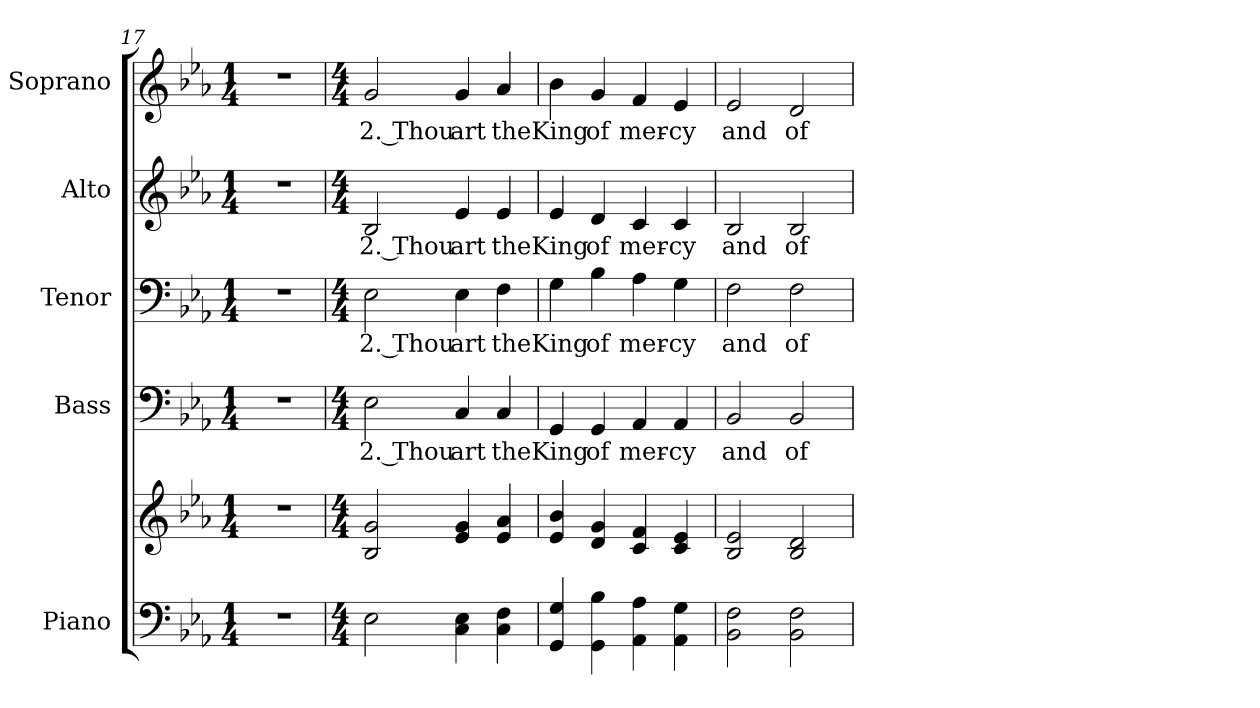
**kern	**kern	**kern	**text	**kern	**text	**kern	**text	**kern	**text
*part5	*part5	*part4	*part4	*part3	*part3	*part2	*part2	*part1	*part1
*staff6	*staff5	*staff4	*staff4	*staff3	*staff3	*staff2	*staff2	*staff1	*staff1
*I"Piano	*	*I"Bass	*	*I"Tenor	*	*I"Alto	*	*I"Soprano	*
*I'Pno.	*	*I'B.	*	*I'T.	*	*I'A.	*	*I'S.	*
!!LO:PB:g=z
*clefF4	*clefG2	*clefF4	*	*clefF4	*	*clefG2	*	*clefG2	*
*k[b-e-a-]	*k[b-e-a-]	*k[b-e-a-]	*	*k[b-e-a-]	*	*k[b-e-a-]	*	*k[b-e-a-]	*
*E-:	*E-:	*E-:	*	*E-:	*	*E-:	*	*E-:	*
*M1/4	*M1/4	*M1/4	*	*M1/4	*	*M1/4	*	*M1/4	*
=17	=17	=17	=17	=17	=17	=17	=17	=17	=17
!LO:N:vis=1	!LO:N:vis=1	!LO:N:vis=1	!	!LO:N:vis=1	!	!LO:N:vis=1	!	!LO:N:vis=1	!
4r	4r	4r	.	4r	.	4r	.	4r	.
=18	=18	=18	=18	=18	=18	=18	=18	=18	=18
*M4/4	*M4/4	*M4/4	*	*M4/4	*	*M4/4	*	*M4/4	*
!	!	!	!LO:LY:b:color=#000000	!	!	!	!	!	!
!	!	!	!	!	!LO:LY:b:color=#000000	!	!	!	!
!	!	!	!	!	!	!	!LO:LY:b:color=#000000	!	!
!	!	!	!	!	!	!	!	!	!LO:LY:b:color=#000000
2E-i\	2B-i/ 2gi	2E-i\	2. Thou	2E-i\	2. Thou	2B-i/	2. Thou	2gi/	2. Thou
!	!	!	!LO:LY:b:color=#000000	!	!	!	!	!	!
!	!	!	!	!	!LO:LY:b:color=#000000	!	!	!	!
!	!	!	!	!	!	!	!LO:LY:b:color=#000000	!	!
!	!	!	!	!	!	!	!	!	!LO:LY:b:color=#000000
4Ci\ 4E-i	4e-i/ 4gi	4Ci/	art	4E-i\	art	4e-i/	art	4gi/	art
!	!	!	!LO:LY:b:color=#000000	!	!	!	!	!	!
!	!	!	!	!	!LO:LY:b:color=#000000	!	!	!	!
!	!	!	!	!	!	!	!LO:LY:b:color=#000000	!	!
!	!	!	!	!	!	!	!	!	!LO:LY:b:color=#000000
4Ci\ 4Fi	4e-i/ 4a-i	4Ci/	the	4Fi\	the	4e-i/	the	4a-i/	the
=19	=19	=19	=19	=19	=19	=19	=19	=19	=19
!	!	!	!LO:LY:b:color=#000000	!	!	!	!	!	!
!	!	!	!	!	!LO:LY:b:color=#000000	!	!	!	!
!	!	!	!	!	!	!	!LO:LY:b:color=#000000	!	!
!	!	!	!	!	!	!	!	!	!LO:LY:b:color=#000000
4GGi/ 4Gi	4e-i/ 4b-i	4GGi/	King	4Gi\	King	4e-i/	King	4b-i\	King
!	!	!	!LO:LY:b:color=#000000	!	!	!	!	!	!
!	!	!	!	!	!LO:LY:b:color=#000000	!	!	!	!
!	!	!	!	!	!	!	!LO:LY:b:color=#000000	!	!
!	!	!	!	!	!	!	!	!	!LO:LY:b:color=#000000
4GGi\ 4B-i	4di/ 4gi	4GGi/	of	4B-i\	of	4di/	of	4gi/	of
!	!	!	!LO:LY:b:color=#000000	!	!	!	!	!	!
!	!	!	!	!	!LO:LY:b:color=#000000	!	!	!	!
!	!	!	!	!	!	!	!LO:LY:b:color=#000000	!	!
!	!	!	!	!	!	!	!	!	!LO:LY:b:color=#000000
4AA-i\ 4A-i	4ci/ 4fi	4AA-i/	mer-	4A-i\	mer-	4ci/	mer-	4fi/	mer-
!	!	!	!LO:LY:b:color=#000000	!	!	!	!	!	!
!	!	!	!	!	!LO:LY:b:color=#000000	!	!	!	!
!	!	!	!	!	!	!	!LO:LY:b:color=#000000	!	!
!	!	!	!	!	!	!	!	!	!LO:LY:b:color=#000000
4AA-i\ 4Gi	4ci/ 4e-i	4AA-i/	-cy	4Gi\	-cy	4ci/	-cy	4e-i/	-cy
!!LO:PB:g=z
=20	=20	=20	=20	=20	=20	=20	=20	=20	=20
!	!	!	!LO:LY:b:color=#000000	!	!	!	!	!	!
!	!	!	!	!	!LO:LY:b:color=#000000	!	!	!	!
!	!	!	!	!	!	!	!LO:LY:b:color=#000000	!	!
!	!	!	!	!	!	!	!	!	!LO:LY:b:color=#000000
2BB-i\ 2Fi	2B-i/ 2e-i	2BB-i/	and	2Fi\	and	2B-i/	and	2e-i/	and
!	!	!	!LO:LY:b:color=#000000	!	!	!	!	!	!
!	!	!	!	!	!LO:LY:b:color=#000000	!	!	!	!
!	!	!	!	!	!	!	!LO:LY:b:color=#000000	!	!
!	!	!	!	!	!	!	!	!	!LO:LY:b:color=#000000
2BB-i\ 2Fi	2B-i/ 2di	2BB-i/	of	2Fi\	of	2B-i/	of	2di/	of
=	=	=	=	=	=	=	=	=	=
*-	*-	*-	*-	*-	*-	*-	*-	*-	*-
